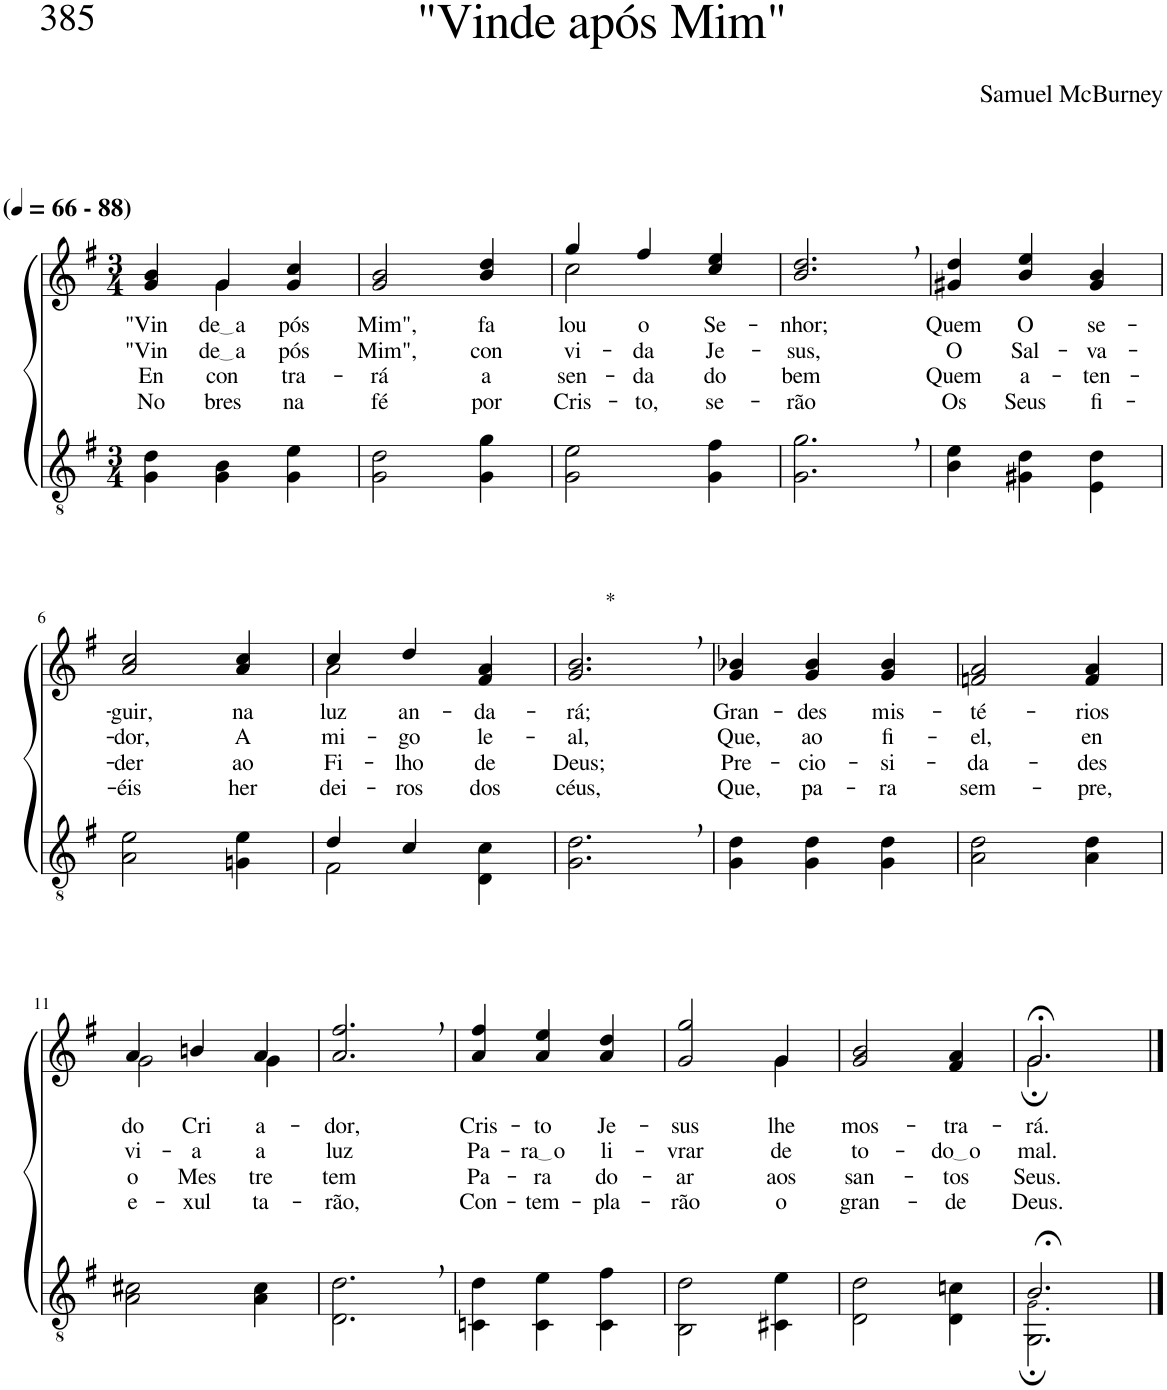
**kern	**kern	**text	**text	**text	**text
*part2	*part1	*part1	*part1	*part1	*part1
*staff2	*staff1	*staff1	*staff1	*staff1	*staff1
*I"Parte III e IV	*I"Parte I e II	*	*	*	*
*clefGv2	*clefG2	*	*	*	*
*Trd3c5	*Trd3c5	*	*	*	*
*k[f#]	*k[f#]	*	*	*	*
*M3/4	*M3/4	*	*	*	*
*MM66	*MM66	*	*	*	*
=1	=1	=1	=1	=1	=1
!	!LO:TX:a:B:t=(	!	!	!	!
!	!LO:TX:a:B:t=- 88)	!	!	!	!
!	!	!LO:LY:b	!LO:LY:b	!LO:LY:b	!LO:LY:b
*	*^	*	*	*	*
4G\ 4d\	4g/ 4b/	4ryy	"Vin-	"Vin-	En-	No-
!	!	!	!LO:LY:b	!LO:LY:b	!LO:LY:b	!LO:LY:b
4G\ 4B\	4g/	4g\	de a	de a	-con-	-bres
!	!	!	!LO:LY:b	!LO:LY:b	!LO:LY:b	!LO:LY:b
4G\ 4e\	4g/ 4cc/	4ryy	pós	-pós	tra-	na
=2	=2	=2	=2	=2	=2	=2
!	!	!	!LO:LY:b	!LO:LY:b	!LO:LY:b	!LO:LY:b
*	*v	*v	*	*	*	*
2G\ 2d\	2g/ 2b/	Mim",	Mim",	-rá	fé
!	!	!LO:LY:b	!LO:LY:b	!LO:LY:b	!LO:LY:b
4G\ 4g\	4b/ 4dd/	fa-	con-	a	por
=3	=3	=3	=3	=3	=3
*	*^	*	*	*	*
!	!	!	!LO:LY:b	!LO:LY:b	!LO:LY:b	!LO:LY:b
2G\ 2e\	4gg/	2cc\	-lou	-vi-	-sen-	Cris-
!	!	!	!LO:LY:b	!LO:LY:b	!LO:LY:b	!LO:LY:b
.	4ff#/	.	o	-da	-da	to,
!	!	!	!LO:LY:b	!LO:LY:b	!LO:LY:b	!LO:LY:b
4G\ 4f#\	4cc/ 4ee/	4ryy	Se-	Je-	do	se-
=4	=4	=4	=4	=4	=4	=4
!	!	!	!LO:LY:b	!LO:LY:b	!LO:LY:b	!LO:LY:b
*	*v	*v	*	*	*	*
2.G\, 2.g\,	2.b/, 2.dd/,	-nhor;	-sus,	bem	-rão
=5	=5	=5	=5	=5	=5
!	!	!LO:LY:b	!LO:LY:b	!LO:LY:b	!LO:LY:b
4B\ 4e\	4g#X/ 4dd/	Quem	O	Quem	Os
!	!	!LO:LY:b	!LO:LY:b	!LO:LY:b	!LO:LY:b
4G#X\ 4d\	4b/ 4ee/	O	Sal-	a-	Seus
!	!	!LO:LY:b	!LO:LY:b	!LO:LY:b	!LO:LY:b
4E\ 4d\	4g#/ 4b/	se-	-va-	-ten-	fi-
!!LO:LB:g=z
=6	=6	=6	=6	=6	=6
!	!	!LO:LY:b	!LO:LY:b	!LO:LY:b	!LO:LY:b
2A\ 2e\	2a/ 2cc/	-guir,	-dor,	-der	-éis
!	!	!LO:LY:b	!LO:LY:b	!LO:LY:b	!LO:LY:b
4Gn\ 4e\	4a/ 4cc/	na	A-	ao	her-
=7	=7	=7	=7	=7	=7
*^	*^	*	*	*	*
!	!	!	!	!LO:LY:b	!LO:LY:b	!LO:LY:b	!LO:LY:b
4d/	2F#\	4cc/	2a\	luz	-mi-	Fi-	-dei-
!	!	!	!	!LO:LY:b	!LO:LY:b	!LO:LY:b	!LO:LY:b
4c/	.	4dd/	.	an-	-go	-lho	-ros
!	!	!	!	!LO:LY:b	!LO:LY:b	!LO:LY:b	!LO:LY:b
4ryy	4D\ 4c\	4f#/ 4a/	4ryy	-da-	le-	de	dos
=8	=8	=8	=8	=8	=8	=8	=8
!	!	!LO:TX:a:t=*	!	!	!	!	!
!	!	!	!	!LO:LY:b	!LO:LY:b	!LO:LY:b	!LO:LY:b
*v	*v	*	*	*	*	*	*
*	*v	*v	*	*	*	*
2.G\, 2.d\,	2.g/, 2.b/,	-rá;	-al,	Deus;	céus,
=9	=9	=9	=9	=9	=9
!	!	!LO:LY:b	!LO:LY:b	!LO:LY:b	!LO:LY:b
4G\ 4d\	4g/ 4b-X/	Gran-	Que,	Pre-	Que,
!	!	!LO:LY:b	!LO:LY:b	!LO:LY:b	!LO:LY:b
4G\ 4d\	4g/ 4b-/	-des	ao	-cio-	pa-
!	!	!LO:LY:b	!LO:LY:b	!LO:LY:b	!LO:LY:b
4G\ 4d\	4g/ 4b-/	mis-	fi-	-si-	-ra
=10	=10	=10	=10	=10	=10
!	!	!LO:LY:b	!LO:LY:b	!LO:LY:b	!LO:LY:b
2A\ 2d\	2fn/ 2a/	-té-	-el,	-da-	sem-
!	!	!LO:LY:b	!LO:LY:b	!LO:LY:b	!LO:LY:b
4A\ 4d\	4f/ 4a/	-rios	en-	-des	-pre,
!!LO:LB:g=z
=11	=11	=11	=11	=11	=11
*k[f#]	*k[f#]	*	*	*	*
*	*^	*	*	*	*
!	!	!	!LO:LY:b	!LO:LY:b	!LO:LY:b	!LO:LY:b
2A\ 2c#X\	4a/	2g\	do	-vi-	o	e-
!	!	!	!LO:LY:b	!LO:LY:b	!LO:LY:b	!LO:LY:b
.	4bn/	.	Cri-	-a	Mes-	-xul-
!	!	!	!LO:LY:b	!LO:LY:b	!LO:LY:b	!LO:LY:b
4A\ 4c#\	4a/	4g\	-a-	a	-tre	-ta-
=12	=12	=12	=12	=12	=12	=12
!	!	!	!LO:LY:b	!LO:LY:b	!LO:LY:b	!LO:LY:b
*	*v	*v	*	*	*	*
2.D\, 2.d\,	2.a/, 2.ff#/,	-dor,	luz	tem	-rão,
=13	=13	=13	=13	=13	=13
!	!	!LO:LY:b	!LO:LY:b	!LO:LY:b	!LO:LY:b
4Cn\ 4d\	4a/ 4ff#/	Cris-	Pa-	Pa-	Con-
!	!	!LO:LY:b	!LO:LY:b	!LO:LY:b	!LO:LY:b
4C\ 4e\	4a/ 4ee/	-to	ra o	-ra	-tem-
!	!	!LO:LY:b	!LO:LY:b	!LO:LY:b	!LO:LY:b
4C\ 4f#\	4a/ 4dd/	Je-	li-	do-	-pla-
=14	=14	=14	=14	=14	=14
!	!	!LO:LY:b	!LO:LY:b	!LO:LY:b	!LO:LY:b
*	*^	*	*	*	*
2BB\ 2d\	2g/ 2gg/	2ryy	-sus	-vrar	-ar	-rão
!	!	!	!LO:LY:b	!LO:LY:b	!LO:LY:b	!LO:LY:b
4C#X\ 4e\	4g/	4g\	lhe	de	aos	o
=15	=15	=15	=15	=15	=15	=15
!	!	!	!LO:LY:b	!LO:LY:b	!LO:LY:b	!LO:LY:b
*	*v	*v	*	*	*	*
2D\ 2d\	2g/ 2b/	mos-	to-	san-	gran-
!	!	!LO:LY:b	!LO:LY:b	!LO:LY:b	!LO:LY:b
4D\ 4cn\	4f#/ 4a/	-tra-	do o	-tos	-de
=16	=16	=16	=16	=16	=16
*^	*	*	*	*	*
!	!	!	!LO:LY:b	!LO:LY:b	!LO:LY:b	!LO:LY:b
*	*	*^	*	*	*	*
2.B;</	2.GG\; 2.G!\;	2.g;<\	2.g;/	-rá.	mal.	Seus.	Deus.
*v	*v	*	*	*	*	*	*
*	*v	*v	*	*	*	*
==	==	==	==	==	==
*-	*-	*-	*-	*-	*-
